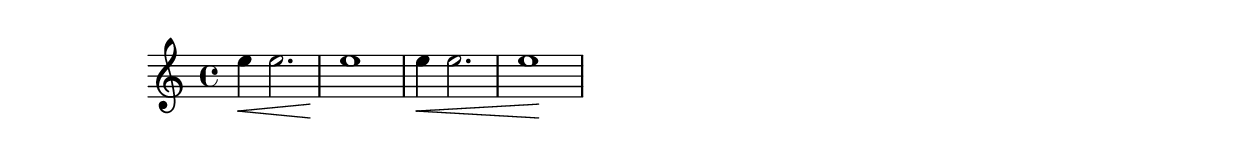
%% DO NOT EDIT this file manually; it is automatically
%% generated from LSR http://lsr.di.unimi.it
%% Make any changes in LSR itself, or in Documentation/snippets/new/ ,
%% and then run scripts/auxiliar/makelsr.py
%%
%% This file is in the public domain.
\version "2.18.0"

\header {
  lsrtags = "expressive-marks, tweaks-and-overrides"

  texidoc = "
If the note which ends a hairpin falls on a downbeat, the hairpin stops
at the bar line immediately preceding.  This behavior can be controlled
by overriding the @code{'to-barline} property.

"
  doctitle = "Setting hairpin behavior at bar lines"
} % begin verbatim


\relative c'' {
  e4\< e2.
  e1\!
  \override Hairpin.to-barline = ##f
  e4\< e2.
  e1\!
}
